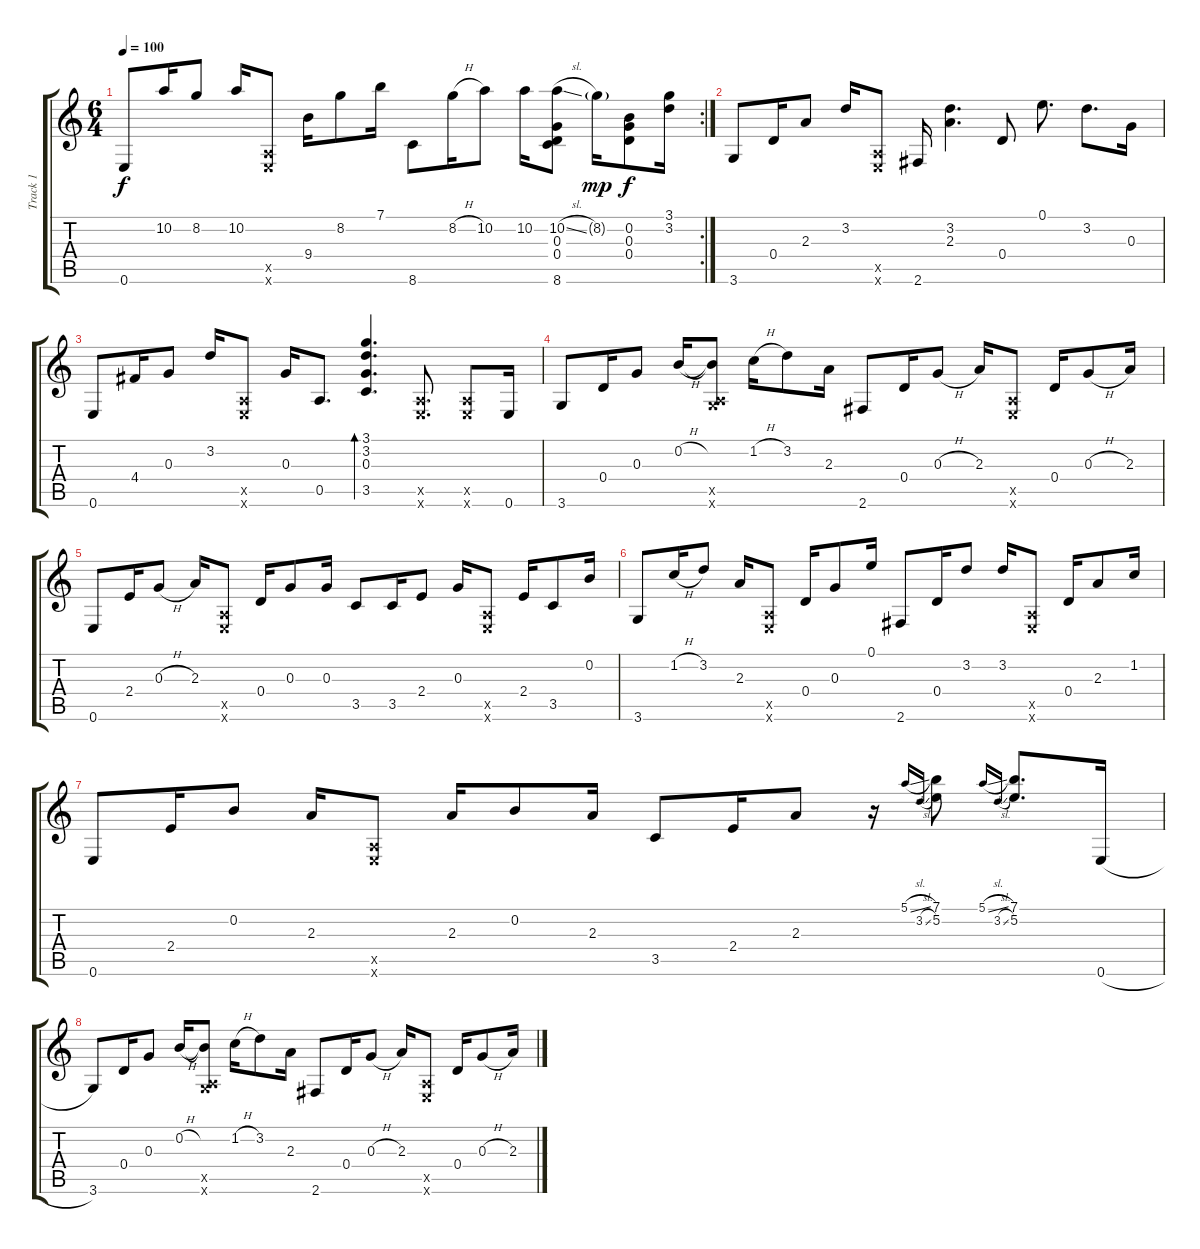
\track ("Track 1" "Track 1") {instrument acousticguitarsteel}
\staff {score tabs}
\tuning (E4 B3 G3 D3 A2 E2) {hide}
\rc 2
\ts (6 4)
\tempo 100
\clef g2
\ks c
0.6.8{dy f} 10.2.16 8.2.8 10.2.16 (0.5{x} 0.6{x}).8 9.4.16 8.2.8 7.1.16 8.6.8 8.2{h}.16 10.2.8 10.2.16 (10.2{sl} 0.3 0.4 8.6).8 8.2{g}.16{dy mp} (0.2 0.3 0.4).8{dy f} (3.1 3.2).16 |
3.6.8 0.4.16 2.3.8 3.2.16 (0.5{x} 0.6{x}).8 2.6.16 (3.2 2.3).4{d} 0.4.8 0.1.8{d} 3.2.8{d} 0.3.16 |
0.6.8 4.4.16 0.3.8 3.2.16 (0.5{x} 0.6{x}).8 0.3.16 0.5.8{d} (3.1 3.2 0.3 3.5).4{d bd 240} (0.5{x} 0.6{x}).8{d} (0.5{x} 0.6{x}).8 0.6.16 |
3.6.8 0.4.16 0.3.8 0.2{h}.16 (0.2{t} 0.5{x} 3.6{x}).8 1.2{h}.16 3.2.8 2.3.16 2.6.8 0.4.16 0.3{h}.8 2.3.16 (0.5{x} 0.6{x}).8 0.4.16 0.3{h}.8 2.3.16 |
0.6.8 2.4.16 0.3{h}.8 2.3.16 (0.5{x} 0.6{x}).8 0.4.16 0.3.8 0.3.16 3.5.8 3.5.16 2.4.8 0.3.16 (0.5{x} 0.6{x}).8 2.4.16 3.5.8 0.2.16 |
3.6.8 1.2{h}.16 3.2.8 2.3.16 (0.5{x} 0.6{x}).8 0.4.16 0.3.8 0.1.16 2.6.8 0.4.16 3.2.8 3.2.16 (0.5{x} 0.6{x}).8 0.4.16 2.3.8 1.2.16 |
0.6.8 2.4.16 0.2.8 2.3.16 (0.5{x} 0.6{x}).8 2.3.16 0.2.8 2.3.16 3.5.8 2.4.16 2.3.8 r.16 5.1{sl}.16{gr onbeat} 3.2{sl}.16{gr onbeat} (7.1 5.2).8 5.1{sl}.16{gr onbeat} 3.2{sl}.16{gr onbeat} (7.1 5.2).8{d} 0.6{h}.16 |
3.6.8 0.4.16 0.3.8 0.2{h}.16 (0.2{t} 0.5{x} 3.6{x}).8 1.2{h}.16 3.2.8 2.3.16 2.6.8 0.4.16 0.3{h}.8 2.3.16 (0.5{x} 0.6{x}).8 0.4.16 0.3{h}.8 2.3.16
